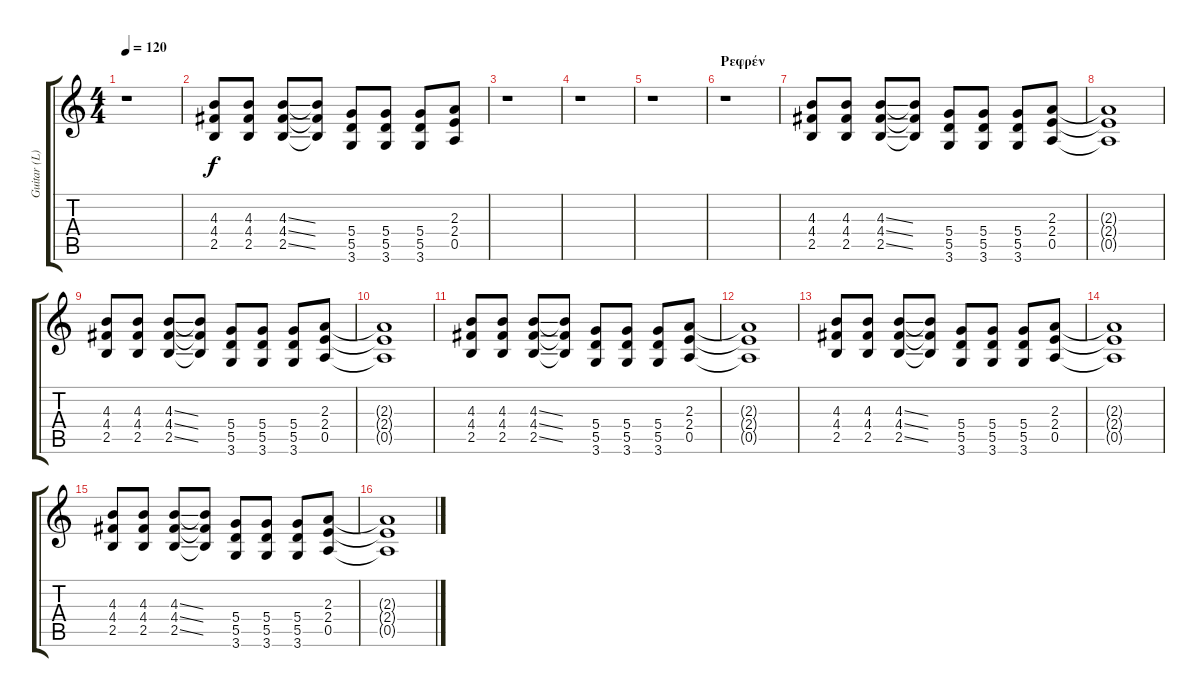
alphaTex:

\track ("Guitar (L)" "Guitar (L)") {instrument distortionguitar}
\staff {score tabs}
\tuning (E4 B3 G3 D3 A2 E2) {hide}
\ts (4 4)
\tempo 120
\clef g2
\ks c
r.1{dy f} |
(4.3 4.4 2.5).8 (4.3 4.4 2.5).8 (4.3{ss} 4.4{ss} 2.5{ss}).8 (4.3{t} 4.4{t} 2.5{t}).8 (5.4 5.5 3.6).8 (5.4 5.5 3.6).8 (5.4 5.5 3.6).8 (2.3 2.4 0.5).8 |
r.1 |
r.1 |
r.1 |
\section ("" "Ρεφρέν")
r.1 |
(4.3 4.4 2.5).8 (4.3 4.4 2.5).8 (4.3{ss} 4.4{ss} 2.5{ss}).8 (4.3{t} 4.4{t} 2.5{t}).8 (5.4 5.5 3.6).8 (5.4 5.5 3.6).8 (5.4 5.5 3.6).8 (2.3 2.4 0.5).8 |
(2.3{t} 2.4{t} 0.5{t}).1 |
(4.3 4.4 2.5).8 (4.3 4.4 2.5).8 (4.3{ss} 4.4{ss} 2.5{ss}).8 (4.3{t} 4.4{t} 2.5{t}).8 (5.4 5.5 3.6).8 (5.4 5.5 3.6).8 (5.4 5.5 3.6).8 (2.3 2.4 0.5).8 |
(2.3{t} 2.4{t} 0.5{t}).1 |
(4.3 4.4 2.5).8 (4.3 4.4 2.5).8 (4.3{ss} 4.4{ss} 2.5{ss}).8 (4.3{t} 4.4{t} 2.5{t}).8 (5.4 5.5 3.6).8 (5.4 5.5 3.6).8 (5.4 5.5 3.6).8 (2.3 2.4 0.5).8 |
(2.3{t} 2.4{t} 0.5{t}).1 |
(4.3 4.4 2.5).8 (4.3 4.4 2.5).8 (4.3{ss} 4.4{ss} 2.5{ss}).8 (4.3{t} 4.4{t} 2.5{t}).8 (5.4 5.5 3.6).8 (5.4 5.5 3.6).8 (5.4 5.5 3.6).8 (2.3 2.4 0.5).8 |
(2.3{t} 2.4{t} 0.5{t}).1 |
(4.3 4.4 2.5).8 (4.3 4.4 2.5).8 (4.3{ss} 4.4{ss} 2.5{ss}).8 (4.3{t} 4.4{t} 2.5{t}).8 (5.4 5.5 3.6).8 (5.4 5.5 3.6).8 (5.4 5.5 3.6).8 (2.3 2.4 0.5).8 |
(2.3{t} 2.4{t} 0.5{t}).1
